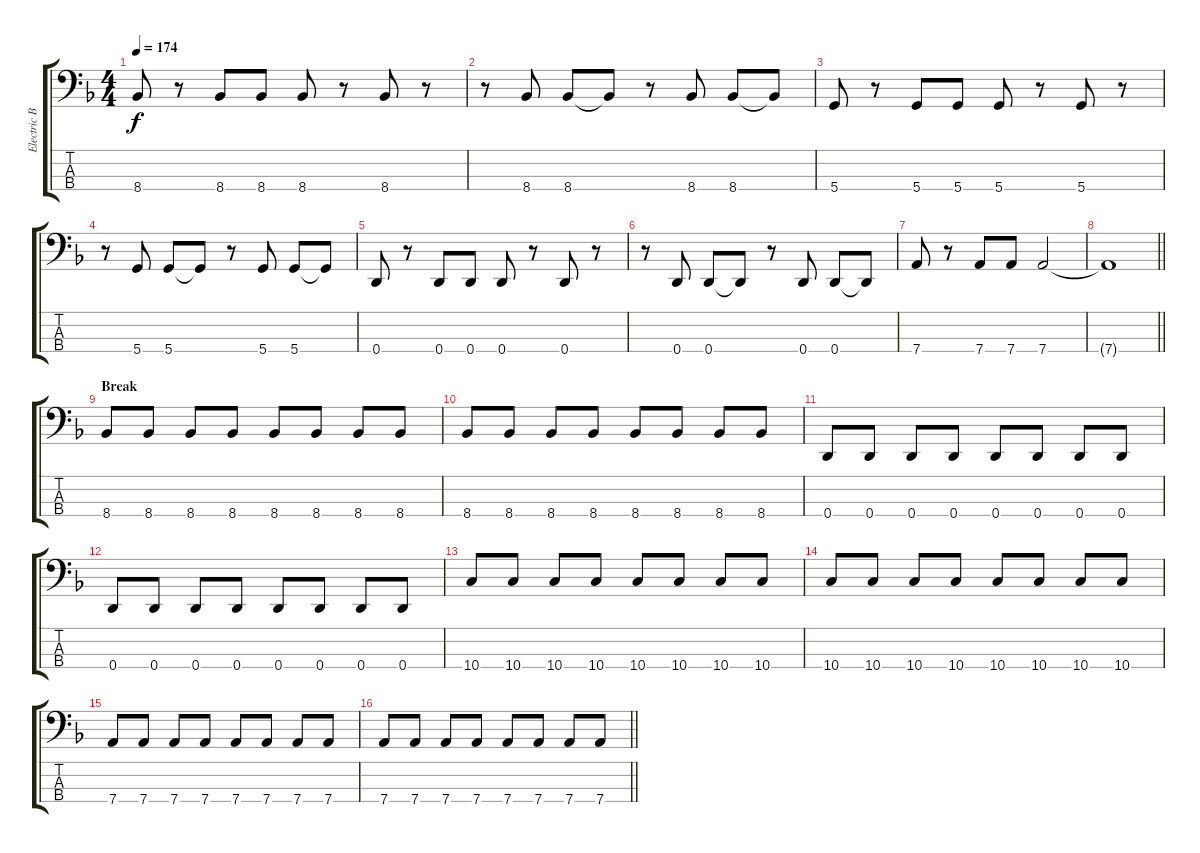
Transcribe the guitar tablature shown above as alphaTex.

\track ("Electric Bass" "Electric B") {instrument electricbasspick}
\staff {score tabs}
\tuning (G2 D2 A1 D1) {hide}
\ts (4 4)
\tempo 174
\clef f4
\ks dminor
8.4.8{dy f} r.8 8.4.8 8.4.8 8.4.8 r.8 8.4.8 r.8 |
r.8 8.4.8 8.4.8 8.4{t}.8 r.8 8.4.8 8.4.8 8.4{t}.8 |
5.4.8 r.8 5.4.8 5.4.8 5.4.8 r.8 5.4.8 r.8 |
r.8 5.4.8 5.4.8 5.4{t}.8 r.8 5.4.8 5.4.8 5.4{t}.8 |
0.4.8 r.8 0.4.8 0.4.8 0.4.8 r.8 0.4.8 r.8 |
r.8 0.4.8 0.4.8 0.4{t}.8 r.8 0.4.8 0.4.8 0.4{t}.8 |
7.4.8 r.8 7.4.8 7.4.8 7.4.2 |
\barLineRight lightlight
7.4{t}.1 |
\section ("" "Break")
8.4.8 8.4.8 8.4.8 8.4.8 8.4.8 8.4.8 8.4.8 8.4.8 |
8.4.8 8.4.8 8.4.8 8.4.8 8.4.8 8.4.8 8.4.8 8.4.8 |
0.4.8 0.4.8 0.4.8 0.4.8 0.4.8 0.4.8 0.4.8 0.4.8 |
0.4.8 0.4.8 0.4.8 0.4.8 0.4.8 0.4.8 0.4.8 0.4.8 |
10.4.8 10.4.8 10.4.8 10.4.8 10.4.8 10.4.8 10.4.8 10.4.8 |
10.4.8 10.4.8 10.4.8 10.4.8 10.4.8 10.4.8 10.4.8 10.4.8 |
7.4.8 7.4.8 7.4.8 7.4.8 7.4.8 7.4.8 7.4.8 7.4.8 |
\barLineRight lightlight
7.4.8 7.4.8 7.4.8 7.4.8 7.4.8 7.4.8 7.4.8 7.4.8
